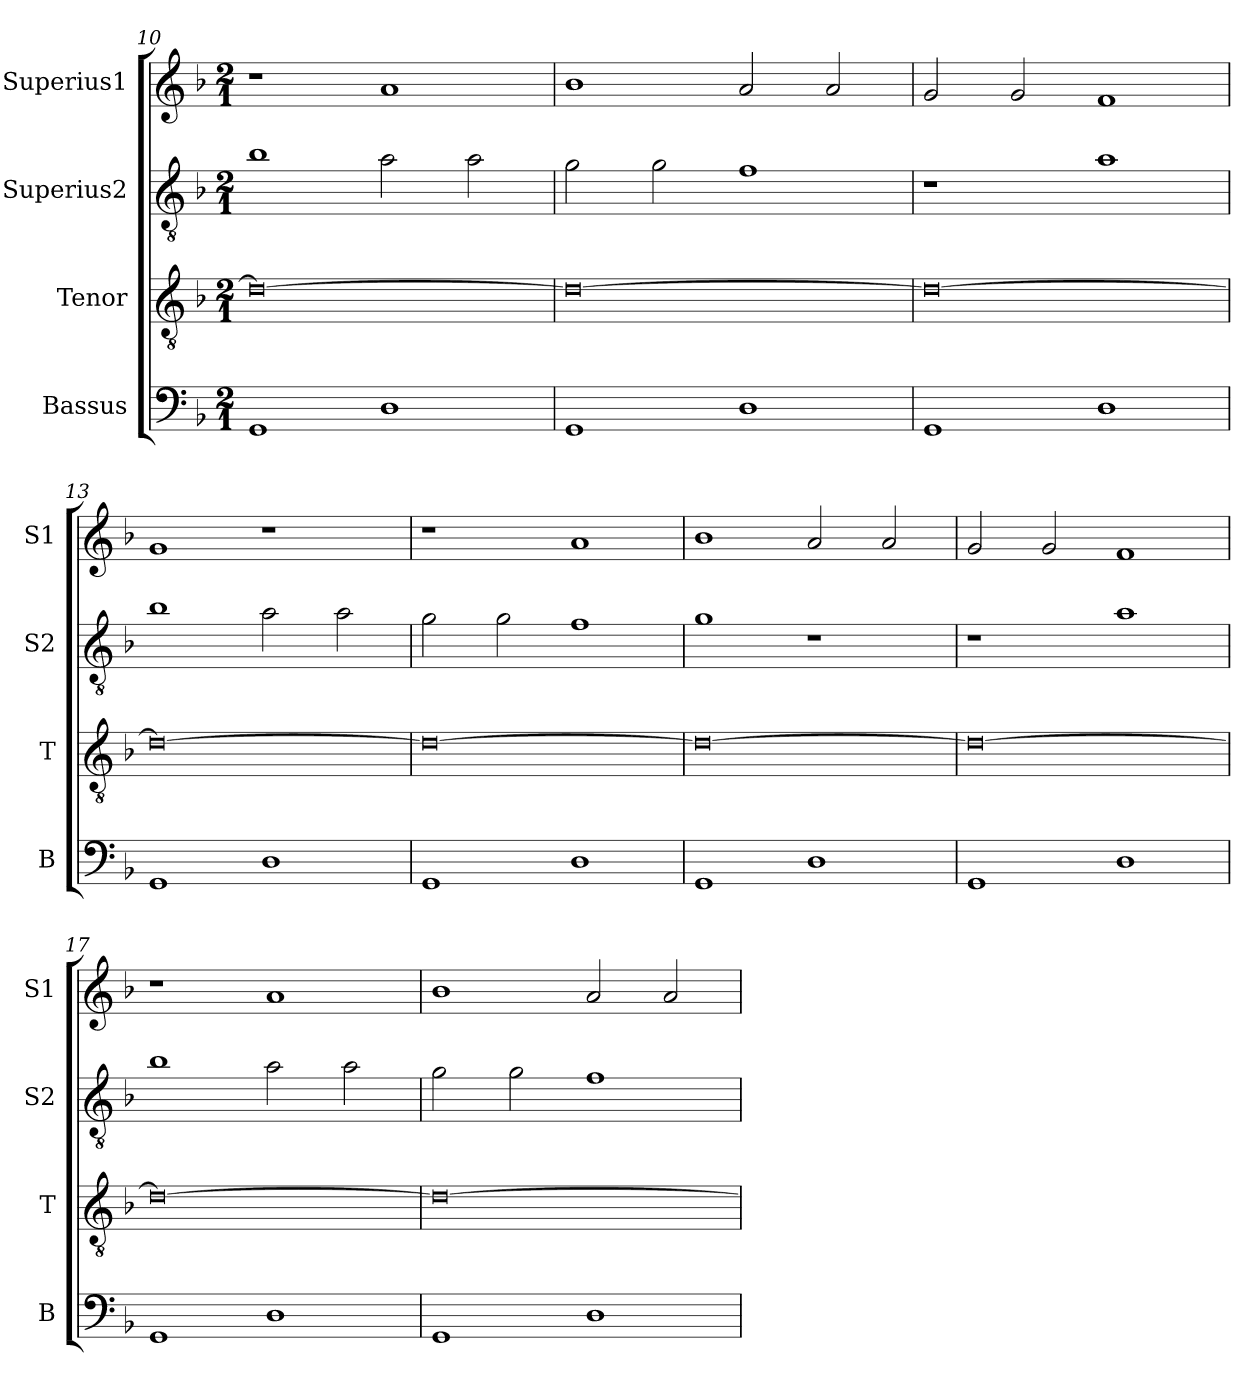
**kern	**kern	**kern	**kern
*part4	*part3	*part2	*part1
*staff4	*staff3	*staff2	*staff1
*I"Bassus	*I"Tenor	*I"Superius2	*I"Superius1
*I'B	*I'T	*I'S2	*I'S1
*clefF4	*clefGv2	*clefGv2	*clefG2
*k[b-]	*k[b-]	*k[b-]	*k[b-]
*M2/1	*M2/1	*M2/1	*M2/1
=10	=10	=10	=10
1GG	0d_	1b-	1r
1D	.	2a\	1a
.	.	2a\	.
=11	=11	=11	=11
1GG	0d_	2g\	1b-
.	.	2g\	.
1D	.	1f	2a/
.	.	.	2a/
=12	=12	=12	=12
1GG	0d_	1r	2g/
.	.	.	2g/
1D	.	1a	1f
=13	=13	=13	=13
1GG	0d_	1b-	1g
1D	.	2a\	1r
.	.	2a\	.
=14	=14	=14	=14
1GG	0d_	2g\	1r
.	.	2g\	.
1D	.	1f	1a
=15	=15	=15	=15
1GG	0d_	1g	1b-
1D	.	1r	2a/
.	.	.	2a/
=16	=16	=16	=16
1GG	0d_	1r	2g/
.	.	.	2g/
1D	.	1a	1f
=17	=17	=17	=17
1GG	0d_	1b-	1r
1D	.	2a\	1a
.	.	2a\	.
=18	=18	=18	=18
1GG	0d_	2g\	1b-
.	.	2g\	.
1D	.	1f	2a/
.	.	.	2a/
=	=	=	=
*-	*-	*-	*-
